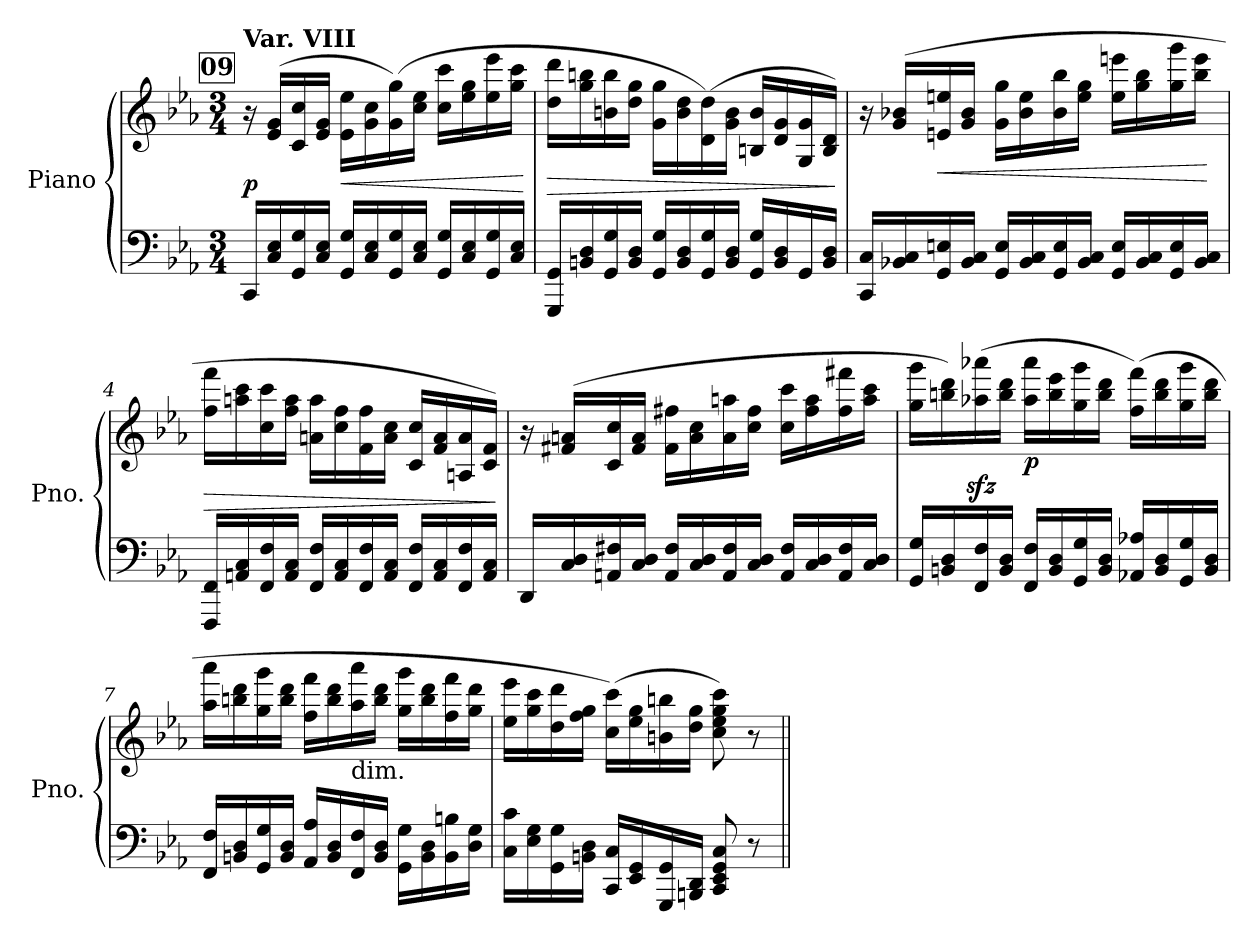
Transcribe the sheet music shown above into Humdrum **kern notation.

**kern	**kern	**dynam
*part1	*part1	*part1
*staff2	*staff1	*staff1/2
*I"Piano	*	*
*I'Pno.	*	*
*clefF4	*clefG2	*
*k[b-e-a-]	*k[b-e-a-]	*
*M3/4	*M3/4	*
!!LO:REH:place=s1:a:B:fs=14:t=09
=1	=1	=1
!	!LO:TX:a:B:t=Var. VIII	!
!	!	!LO:DY:a=2
16CC/LL	16r	p
16C/ 16E-/	(>16e-/ 16g/LL	.
16GG/ 16G/	16c/ 16cc/	.
16C/ 16E-/JJ	16e-/ 16g/JJ	.
!	!	!LO:HP:b
16GG/ 16G/LL	16e-\ 16ee-\LL	<
16C/ 16E-/	16g\ 16cc\	.
16GG/ 16G/	(>16g\ 16gg\)	.
16C/ 16E-/JJ	16cc\ 16ee-\JJ	.
16GG/ 16G/LL	16cc\ 16ccc\LL	.
16C/ 16E-/	16ee-\ 16gg\	.
16GG/ 16G/	16ee-\ 16eee-\	.
16C/ 16E-/JJ	16gg\ 16ccc\JJ	.
.	.	[
=2	=2	=2
!	!	!LO:HP:b
16GGG/ 16GG/LL	16dd\ 16ddd\LL	>
16BBn/ 16D/	16gg\ 16bbn\	.
16GG/ 16G/	16bn\ 16bb\	.
16BB/ 16D/JJ	16dd\ 16gg\JJ	.
16GG/ 16G/LL	16g\ 16gg\LL	.
16BB/ 16D/	16b\ 16dd\	.
16GG/ 16G/	(>16d\ 16dd\)	.
16BB/ 16D/JJ	16g\ 16b\JJ	.
16GG/ 16G/LL	16Bn/ 16b/LL	.
16BB/ 16D/	16d/ 16g/	.
16GG/	16G/ 16g/	.
16BB/ 16D/JJ	16B/ 16d/JJ)	.
.	.	]
!!LO:LB:g=z
=3	=3	=3
16CC/ 16C/LL	16r	.
16BB-X/ 16C/	(>16g/ 16b-X/LL	.
!	!	!LO:HP:b
16GG/ 16En/	16en/ 16een/	<
16BB-/ 16C/JJ	16g/ 16b-/JJ	.
16GG/ 16E/LL	16g\ 16gg\LL	.
16BB-/ 16C/	16b-\ 16ee\	.
16GG/ 16E/	16b-\ 16bb-\	.
16BB-/ 16C/JJ	16ee\ 16gg\JJ	.
16GG/ 16E/LL	16ee\ 16eeen\LL	.
16BB-/ 16C/	16gg\ 16bb-\	.
16GG/ 16E/	16gg\ 16ggg\	.
16BB-/ 16C/JJ	16bb-\ 16eee\JJ	.
.	.	[
=4	=4	=4
!	!	!LO:HP:b
16FFF/ 16FF/LL	16ff\ 16fff\LL	>
16AAn/ 16C/	16aan\ 16ccc\	.
16FF/ 16F/	16cc\ 16ccc\	.
16AA/ 16C/JJ	16ff\ 16aa\JJ	.
16FF/ 16F/LL	16an\ 16aa\LL	.
16AA/ 16C/	16cc\ 16ff\	.
16FF/ 16F/	16f\ 16ff\	.
16AA/ 16C/JJ	16a\ 16cc\JJ	.
16FF/ 16F/LL	16c/ 16cc/LL	.
16AA/ 16C/	16f/ 16a/	.
16FF/ 16F/	16An/ 16a/	.
16AA/ 16C/JJ	16c/ 16f/JJ)	.
.	.	]
!!LO:LB:g=z
=5	=5	=5
16DD/LL	16r	.
16C/ 16D/	(>16f#X/ 16an/LL	.
16AAn/ 16F#X/	16c/ 16cc/	.
16C/ 16D/JJ	16f#/ 16a/JJ	.
16AA/ 16F#/LL	16f#\ 16ff#X\LL	.
16C/ 16D/	16a\ 16cc\	.
16AA/ 16F#/	16a\ 16aan\	.
16C/ 16D/JJ	16cc\ 16ff#\JJ	.
16AA/ 16F#/LL	16cc\ 16ccc\LL	.
16C/ 16D/	16ff#\ 16aa\	.
16AA/ 16F#/	16ff#\ 16fff#X\	.
16C/ 16D/JJ	16aa\ 16ccc\JJ	.
=6	=6	=6
16GG/ 16G/LL	16gg\ 16ggg\LL	.
16BBn/ 16D/	16bbn\ 16ddd\)	.
16FF/ 16F/	(>16aa-X\zz< 16aaa-X\zz<	.
16BB/ 16D/JJ	16bb\ 16ddd\JJ	.
!	!	!LO:DY:b
16FF/ 16F/LL	16aa-\ 16aaa-\LL	p
16BB/ 16D/	16bb\ 16eee-\	.
16GG/ 16G/	16gg\ 16ggg\	.
16BB/ 16D/JJ	16bb\ 16ddd\JJ	.
16AA-X/ 16A-X/LL	(>16ff\ 16fff\LL)	.
16BB/ 16D/	16bb\ 16ddd\	.
16GG/ 16G/	16gg\ 16ggg\	.
16BB/ 16D/JJ	16bb\ 16ddd\JJ	.
!!LO:LB:g=z
=7	=7	=7
16FF/ 16F/LL	16aa-\ 16aaa-\LL	.
16BBn/ 16D/	16bbn\ 16ddd\	.
16GG/ 16G/	16gg\ 16ggg\	.
16BB/ 16D/JJ	16bb\ 16ddd\JJ	.
16AA-/ 16A-/LL	16ff\ 16fff\LL	.
16BB/ 16D/	16bb\ 16ddd\	.
!	!LO:TX:b:t=dim.	!
16FF/ 16F/	16aa-\ 16aaa-\	.
16BB/ 16D/JJ	16bb\ 16ddd\JJ	.
16GG\ 16G\LL	16gg\ 16ggg\LL	.
16BB\ 16D\	16bb\ 16ddd\	.
16BB\ 16Bn\	16ff\ 16fff\	.
16D\ 16G\JJ	16gg\ 16ddd\JJ	.
=8	=8	=8
16C\ 16c\LL	16ee-\ 16eee-\LL	.
16E-\ 16G\	16gg\ 16ccc\	.
16GG\ 16G\	16dd\ 16ddd\	.
16BBn\ 16D\JJ	16ff\ 16gg\JJ	.
16CC/ 16C/LL	(>16cc\ 16ccc\LL)	.
16EE-/ 16GG/	16ee-\ 16gg\	.
16GGG/ 16GG/	16bn\ 16bbn\	.
16BBBn/ 16DD/JJ	16dd\ 16gg\JJ	.
8CC/ 8EE-/ 8GG/ 8C/	8cc\ 8ee-\ 8gg\ 8ccc\)	.
8r	8r	.
=||	=||	=||
*-	*-	*-
